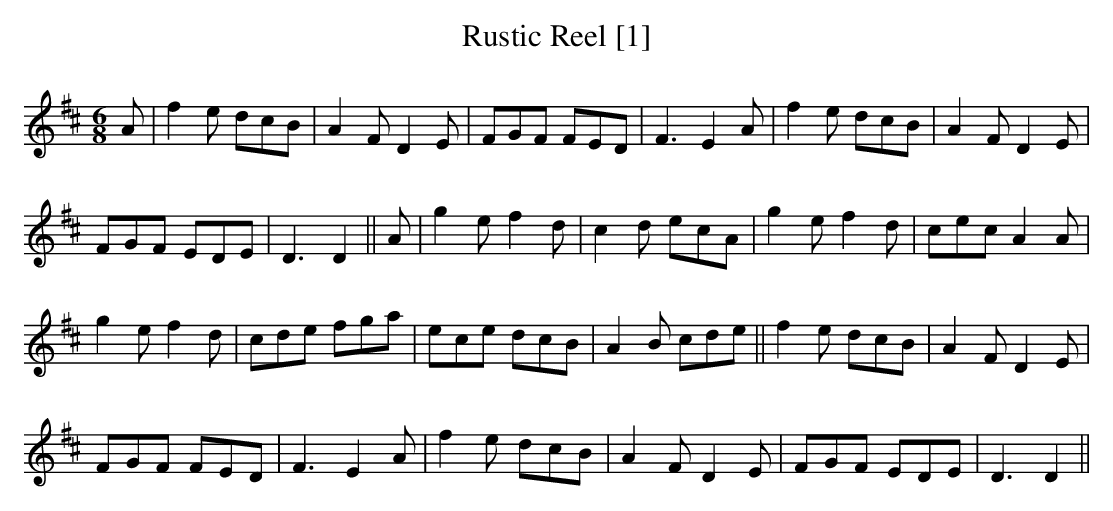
X:1
T:Rustic Reel [1]
M:6/8
K:D
A|f2 e dcB|A2 F D2 E|FGF FED|F3 E2 A|f2 e dcB|A2 F D2 E|
FGF EDE|D3 D2||A|g2 e f2 d|c2 d ecA|g2 e f2 d|cec A2 A|
g2 e f2 d|cde fga|ece dcB|A2 B cde||f2 e dcB|A2 F D2 E|
FGF FED|F3 E2 A|f2 e dcB|A2 F D2 E|FGF EDE|D3 D2||
